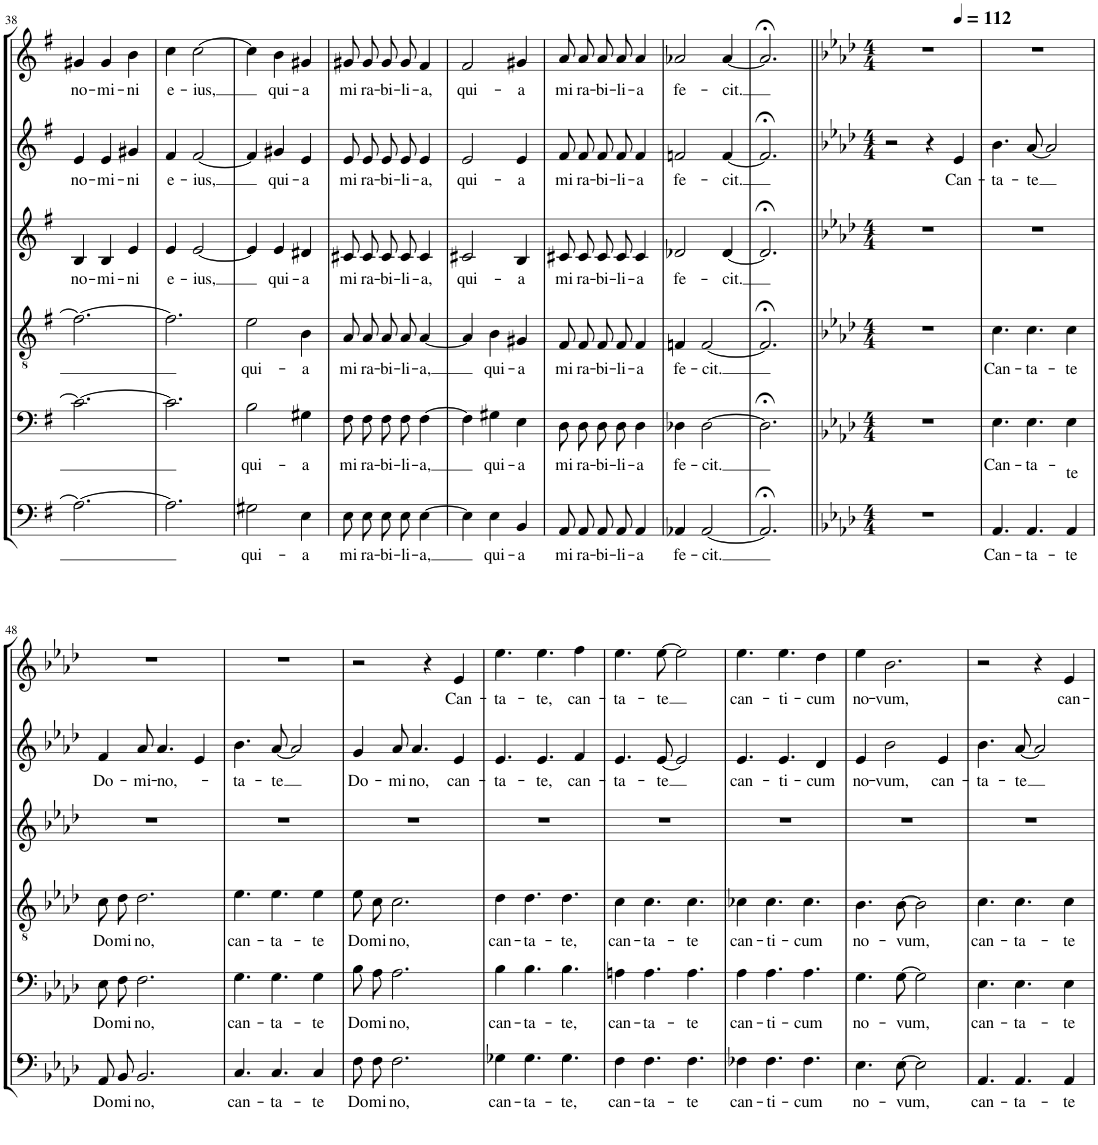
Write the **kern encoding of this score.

**kern	**text	**kern	**text	**kern	**text	**kern	**text	**kern	**text	**kern	**text
*part6	*part6	*part5	*part5	*part4	*part4	*part3	*part3	*part2	*part2	*part1	*part1
*staff6	*staff6	*staff5	*staff5	*staff4	*staff4	*staff3	*staff3	*staff2	*staff2	*staff1	*staff1
*I"Bass2	*	*I"Bass1	*	*I"Tenor	*	*I"Alt2	*	*I"Alt1	*	*I"Sopran	*
!!LO:PB:g=z
*clefF4	*	*clefF4	*	*clefGv2	*	*clefG2	*	*clefG2	*	*clefG2	*
*k[f#]	*	*k[f#]	*	*k[f#]	*	*k[f#]	*	*k[f#]	*	*k[f#]	*
*G:	*	*G:	*	*G:	*	*G:	*	*G:	*	*G:	*
*M3/4	*	*M3/4	*	*M3/4	*	*M3/4	*	*M3/4	*	*M3/4	*
=38	=38	=38	=38	=38	=38	=38	=38	=38	=38	=38	=38
!	!	!	!	!	!	!	!LO:LY:b	!	!LO:LY:b	!	!LO:LY:b
2.A\_	.	2.c\_	.	2.f#\_	.	4B/	no-	4e/	no-	4g#X/	no-
!	!	!	!	!	!	!	!LO:LY:b	!	!LO:LY:b	!	!LO:LY:b
.	.	.	.	.	.	4B/	-mi-	4e/	-mi-	4g#/	-mi-
!	!	!	!	!	!	!	!LO:LY:b	!	!LO:LY:b	!	!LO:LY:b
.	.	.	.	.	.	4e/	-ni	4g#X/	-ni	4b\	-ni
=39	=39	=39	=39	=39	=39	=39	=39	=39	=39	=39	=39
!	!	!	!	!	!	!	!LO:LY:b	!	!LO:LY:b	!	!LO:LY:b
2.A\]	.	2.c\]	.	2.f#\]	.	4e/	e-	4f#/	e-	4cc\	e-
!	!	!	!	!	!	!	!LO:LY:b	!	!LO:LY:b	!	!LO:LY:b
.	.	.	.	.	.	[2e/	-ius,	[2f#/	-ius,	[2cc\	-ius,
=40	=40	=40	=40	=40	=40	=40	=40	=40	=40	=40	=40
!	!LO:LY:b	!	!LO:LY:b	!	!LO:LY:b	!	!	!	!	!	!
2G#X\	qui-	2B\	qui-	2e\	qui-	4e/]	.	4f#/]	.	4cc\]	.
!	!	!	!	!	!	!	!LO:LY:b	!	!LO:LY:b	!	!LO:LY:b
.	.	.	.	.	.	4e/	qui-	4g#X/	qui-	4b\	qui-
!	!LO:LY:b	!	!LO:LY:b	!	!LO:LY:b	!	!LO:LY:b	!	!LO:LY:b	!	!LO:LY:b
4E\	-a	4G#X\	-a	4B\	-a	4d#X/	-a	4e/	-a	4g#X/	-a
=41	=41	=41	=41	=41	=41	=41	=41	=41	=41	=41	=41
!	!LO:LY:b	!	!LO:LY:b	!	!LO:LY:b	!	!LO:LY:b	!	!LO:LY:b	!	!LO:LY:b
8E\L	mi-	8F#\L	mi-	8A/L	mi-	8c#X/L	mi-	8e/L	mi-	8g#X/L	mi-
!	!LO:LY:b	!	!LO:LY:b	!	!LO:LY:b	!	!LO:LY:b	!	!LO:LY:b	!	!LO:LY:b
8E\J	-ra-	8F#\J	-ra-	8A/J	-ra-	8c#/J	-ra-	8e/J	-ra-	8g#/J	-ra-
!	!LO:LY:b	!	!LO:LY:b	!	!LO:LY:b	!	!LO:LY:b	!	!LO:LY:b	!	!LO:LY:b
8E\L	-bi-	8F#\L	-bi-	8A/L	-bi-	8c#/L	-bi-	8e/L	-bi-	8g#/L	-bi-
!	!LO:LY:b	!	!LO:LY:b	!	!LO:LY:b	!	!LO:LY:b	!	!LO:LY:b	!	!LO:LY:b
8E\J	-li-	8F#\J	-li-	8A/J	-li-	8c#/J	-li-	8e/J	-li-	8g#/J	-li-
!	!LO:LY:b	!	!LO:LY:b	!	!LO:LY:b	!	!LO:LY:b	!	!LO:LY:b	!	!LO:LY:b
[4E\	-a,	[4F#\	-a,	[4A/	-a,	4c#/	-a,	4e/	-a,	4f#/	-a,
=42	=42	=42	=42	=42	=42	=42	=42	=42	=42	=42	=42
!	!	!	!	!	!	!	!LO:LY:b	!	!LO:LY:b	!	!LO:LY:b
4E\]	.	4F#\]	.	4A/]	.	2c#X/	qui-	2e/	qui-	2f#/	qui-
!	!LO:LY:b	!	!LO:LY:b	!	!LO:LY:b	!	!	!	!	!	!
4E\	qui-	4G#X\	qui-	4B\	qui-	.	.	.	.	.	.
!	!LO:LY:b	!	!LO:LY:b	!	!LO:LY:b	!	!LO:LY:b	!	!LO:LY:b	!	!LO:LY:b
4BB/	-a	4E\	-a	4G#X/	-a	4B/	-a	4e/	-a	4g#X/	-a
=43	=43	=43	=43	=43	=43	=43	=43	=43	=43	=43	=43
!	!LO:LY:b	!	!LO:LY:b	!	!LO:LY:b	!	!LO:LY:b	!	!LO:LY:b	!	!LO:LY:b
8AA/L	mi-	8D\L	mi-	8F#/L	mi-	8c#X/L	mi-	8f#/L	mi-	8a/L	mi-
!	!LO:LY:b	!	!LO:LY:b	!	!LO:LY:b	!	!LO:LY:b	!	!LO:LY:b	!	!LO:LY:b
8AA/J	-ra-	8D\J	-ra-	8F#/J	-ra-	8c#/J	-ra-	8f#/J	-ra-	8a/J	-ra-
!	!LO:LY:b	!	!LO:LY:b	!	!LO:LY:b	!	!LO:LY:b	!	!LO:LY:b	!	!LO:LY:b
8AA/L	-bi-	8D\L	-bi-	8F#/L	-bi-	8c#/L	-bi-	8f#/L	-bi-	8a/L	-bi-
!	!LO:LY:b	!	!LO:LY:b	!	!LO:LY:b	!	!LO:LY:b	!	!LO:LY:b	!	!LO:LY:b
8AA/J	-li-	8D\J	-li-	8F#/J	-li-	8c#/J	-li-	8f#/J	-li-	8a/J	-li-
!	!LO:LY:b	!	!LO:LY:b	!	!LO:LY:b	!	!LO:LY:b	!	!LO:LY:b	!	!LO:LY:b
4AA/	-a	4D\	-a	4F#/	-a	4c#/	-a	4f#/	-a	4a/	-a
=44	=44	=44	=44	=44	=44	=44	=44	=44	=44	=44	=44
!	!LO:LY:b	!	!LO:LY:b	!	!LO:LY:b	!	!LO:LY:b	!	!LO:LY:b	!	!LO:LY:b
4AA-X/	fe-	4D-X\	fe-	4Fn/	fe-	2d-X/	fe-	2fn/	fe-	2a-X/	fe-
!	!LO:LY:b	!	!LO:LY:b	!	!LO:LY:b	!	!	!	!	!	!
[2AA-/	-cit.	[2D-\	-cit.	[2F/	-cit.	.	.	.	.	.	.
!	!	!	!	!	!	!	!LO:LY:b	!	!LO:LY:b	!	!LO:LY:b
.	.	.	.	.	.	[4d-/	-cit.	[4f/	-cit.	[4a-/	-cit.
=45	=45	=45	=45	=45	=45	=45	=45	=45	=45	=45	=45
2.AA-;</]	.	2.D-;<\]	.	2.F;</]	.	2.d-;</]	.	2.f;</]	.	2.a-;</]	.
=46||	=46||	=46||	=46||	=46||	=46||	=46||	=46||	=46||	=46||	=46||	=46||
*k[b-e-a-d-]	*	*k[b-e-a-d-]	*	*k[b-e-a-d-]	*	*k[b-e-a-d-]	*	*k[b-e-a-d-]	*	*k[b-e-a-d-]	*
*M4/4	*	*M4/4	*	*M4/4	*	*M4/4	*	*M4/4	*	*M4/4	*
*	*	*	*	*	*	*	*	*	*	*^	*
1r	.	1r	.	1r	.	1r	.	2r	.	1r	2.ryy	.
.	.	.	.	.	.	.	.	4r	.	.	.	.
*	*	*	*	*	*	*	*	*	*	*MM112	*	*
!	!	!	!	!	!	!	!	!	!LO:LY:b	!	!	!
.	.	.	.	.	.	.	.	4e-/	Can-	.	4ryy	.
=47	=47	=47	=47	=47	=47	=47	=47	=47	=47	=47	=47	=47
!	!LO:LY:b	!	!LO:LY:b	!	!LO:LY:b	!	!	!	!LO:LY:b	!	!	!
*	*	*	*	*	*	*	*	*	*	*v	*v	*
4.AA-/	Can-	4.E-\	Can-	4.c\	Can-	1r	.	4.b-\	-ta-	1r	.
!	!LO:LY:b	!	!LO:LY:b	!	!LO:LY:b	!	!	!	!LO:LY:b	!	!
4.AA-/	-ta-	4.E-\	-ta-	4.c\	-ta-	.	.	[8a-/	-te	.	.
.	.	.	.	.	.	.	.	2a-/]	.	.	.
!	!LO:LY:b	!	!LO:LY:b	!	!LO:LY:b	!	!	!	!	!	!
4AA-/	-te	4E-\	-te	4c\	-te	.	.	.	.	.	.
!!LO:LB:g=z
=48	=48	=48	=48	=48	=48	=48	=48	=48	=48	=48	=48
!	!LO:LY:b	!	!LO:LY:b	!	!LO:LY:b	!	!	!	!LO:LY:b	!	!
8AA-/L	Do-	8E-\L	Do-	8c\L	Do-	1r	.	4f/	Do-	1r	.
!	!LO:LY:b	!	!LO:LY:b	!	!LO:LY:b	!	!	!	!	!	!
8BB-/J	-mi-	8F\J	-mi-	8d-\J	-mi-	.	.	.	.	.	.
!	!LO:LY:b	!	!LO:LY:b	!	!LO:LY:b	!	!	!	!LO:LY:b	!	!
2.BB-/	-no,	2.F\	-no,	2.d-\	-no,	.	.	8a-/	-mi-	.	.
!	!	!	!	!	!	!	!	!	!LO:LY:b	!	!
.	.	.	.	.	.	.	.	4.a-/	-no,-	.	.
.	.	.	.	.	.	.	.	4e-/	.	.	.
=49	=49	=49	=49	=49	=49	=49	=49	=49	=49	=49	=49
!	!LO:LY:b	!	!LO:LY:b	!	!LO:LY:b	!	!	!	!LO:LY:b	!	!
4.C/	can-	4.G\	can-	4.e-\	can-	1r	.	4.b-\	-ta-	1r	.
!	!LO:LY:b	!	!LO:LY:b	!	!LO:LY:b	!	!	!	!LO:LY:b	!	!
4.C/	-ta-	4.G\	-ta-	4.e-\	-ta-	.	.	[8a-/	-te	.	.
.	.	.	.	.	.	.	.	2a-/]	.	.	.
!	!LO:LY:b	!	!LO:LY:b	!	!LO:LY:b	!	!	!	!	!	!
4C/	-te	4G\	-te	4e-\	-te	.	.	.	.	.	.
=50	=50	=50	=50	=50	=50	=50	=50	=50	=50	=50	=50
!	!LO:LY:b	!	!LO:LY:b	!	!LO:LY:b	!	!	!	!LO:LY:b	!	!
8F\L	Do-	8B-\L	Do-	8e-\L	Do-	1r	.	4g/	Do-	2r	.
!	!LO:LY:b	!	!LO:LY:b	!	!LO:LY:b	!	!	!	!	!	!
8F\J	-mi-	8A-\J	-mi-	8c\J	-mi-	.	.	.	.	.	.
!	!LO:LY:b	!	!LO:LY:b	!	!LO:LY:b	!	!	!	!LO:LY:b	!	!
2.F\	-no,	2.A-\	-no,	2.c\	-no,	.	.	8a-/	-mi-	.	.
!	!	!	!	!	!	!	!	!	!LO:LY:b	!	!
.	.	.	.	.	.	.	.	4.a-/	-no,	.	.
.	.	.	.	.	.	.	.	.	.	4r	.
!	!	!	!	!	!	!	!	!	!LO:LY:b	!	!LO:LY:b
.	.	.	.	.	.	.	.	4e-/	can-	4e-/	Can-
=51	=51	=51	=51	=51	=51	=51	=51	=51	=51	=51	=51
!	!LO:LY:b	!	!LO:LY:b	!	!LO:LY:b	!	!	!	!LO:LY:b	!	!LO:LY:b
4G-X\	can-	4B-\	can-	4d-\	can-	1r	.	4.e-/	-ta-	4.ee-\	-ta-
!	!LO:LY:b	!	!LO:LY:b	!	!LO:LY:b	!	!	!	!	!	!
4.G-\	-ta-	4.B-\	-ta-	4.d-\	-ta-	.	.	.	.	.	.
!	!	!	!	!	!	!	!	!	!LO:LY:b	!	!LO:LY:b
.	.	.	.	.	.	.	.	4.e-/	-te,	4.ee-\	-te,
!	!LO:LY:b	!	!LO:LY:b	!	!LO:LY:b	!	!	!	!	!	!
4.G-\	-te,	4.B-\	-te,	4.d-\	-te,	.	.	.	.	.	.
!	!	!	!	!	!	!	!	!	!LO:LY:b	!	!LO:LY:b
.	.	.	.	.	.	.	.	4f/	can-	4ff\	can-
=52	=52	=52	=52	=52	=52	=52	=52	=52	=52	=52	=52
!	!LO:LY:b	!	!LO:LY:b	!	!LO:LY:b	!	!	!	!LO:LY:b	!	!LO:LY:b
4F\	can-	4An\	can-	4c\	can-	1r	.	4.e-/	-ta-	4.ee-\	-ta-
!	!LO:LY:b	!	!LO:LY:b	!	!LO:LY:b	!	!	!	!	!	!
4.F\	-ta-	4.A\	-ta-	4.c\	-ta-	.	.	.	.	.	.
!	!	!	!	!	!	!	!	!	!LO:LY:b	!	!LO:LY:b
.	.	.	.	.	.	.	.	[8e-/	-te	[8ee-\	-te
.	.	.	.	.	.	.	.	2e-/]	.	2ee-\]	.
!	!LO:LY:b	!	!LO:LY:b	!	!LO:LY:b	!	!	!	!	!	!
4.F\	-te	4.A\	-te	4.c\	-te	.	.	.	.	.	.
=53	=53	=53	=53	=53	=53	=53	=53	=53	=53	=53	=53
!	!LO:LY:b	!	!LO:LY:b	!	!LO:LY:b	!	!	!	!LO:LY:b	!	!LO:LY:b
4F-X\	can-	4A-\	can-	4c-X\	can-	1r	.	4.e-/	can-	4.ee-\	can-
!	!LO:LY:b	!	!LO:LY:b	!	!LO:LY:b	!	!	!	!	!	!
4.F-\	-ti-	4.A-\	-ti-	4.c-\	-ti-	.	.	.	.	.	.
!	!	!	!	!	!	!	!	!	!LO:LY:b	!	!LO:LY:b
.	.	.	.	.	.	.	.	4.e-/	-ti-	4.ee-\	-ti-
!	!LO:LY:b	!	!LO:LY:b	!	!LO:LY:b	!	!	!	!	!	!
4.F-\	-cum	4.A-\	-cum	4.c-\	-cum	.	.	.	.	.	.
!	!	!	!	!	!	!	!	!	!LO:LY:b	!	!LO:LY:b
.	.	.	.	.	.	.	.	4d-/	-cum	4dd-\	-cum
=54	=54	=54	=54	=54	=54	=54	=54	=54	=54	=54	=54
!	!LO:LY:b	!	!LO:LY:b	!	!LO:LY:b	!	!	!	!LO:LY:b	!	!LO:LY:b
4.E-\	no-	4.G\	no-	4.B-\	no-	1r	.	4e-/	no-	4ee-\	no-
!	!	!	!	!	!	!	!	!	!LO:LY:b	!	!LO:LY:b
.	.	.	.	.	.	.	.	2b-\	-vum,	2.b-\	-vum,
!	!LO:LY:b	!	!LO:LY:b	!	!LO:LY:b	!	!	!	!	!	!
[8E-\	-vum,	[8G\	-vum,	[8B-\	-vum,	.	.	.	.	.	.
2E-\]	.	2G\]	.	2B-\]	.	.	.	.	.	.	.
!	!	!	!	!	!	!	!	!	!LO:LY:b	!	!
.	.	.	.	.	.	.	.	4e-/	can-	.	.
=55	=55	=55	=55	=55	=55	=55	=55	=55	=55	=55	=55
!	!LO:LY:b	!	!LO:LY:b	!	!LO:LY:b	!	!	!	!LO:LY:b	!	!
4.AA-/	can-	4.E-\	can-	4.c\	can-	1r	.	4.b-\	-ta-	2r	.
!	!LO:LY:b	!	!LO:LY:b	!	!LO:LY:b	!	!	!	!LO:LY:b	!	!
4.AA-/	-ta-	4.E-\	-ta-	4.c\	-ta-	.	.	[8a-/	-te	.	.
.	.	.	.	.	.	.	.	2a-/]	.	4r	.
!	!LO:LY:b	!	!LO:LY:b	!	!LO:LY:b	!	!	!	!	!	!LO:LY:b
4AA-/	-te	4E-\	-te	4c\	-te	.	.	.	.	4e-/	can-
=	=	=	=	=	=	=	=	=	=	=	=
*-	*-	*-	*-	*-	*-	*-	*-	*-	*-	*-	*-
